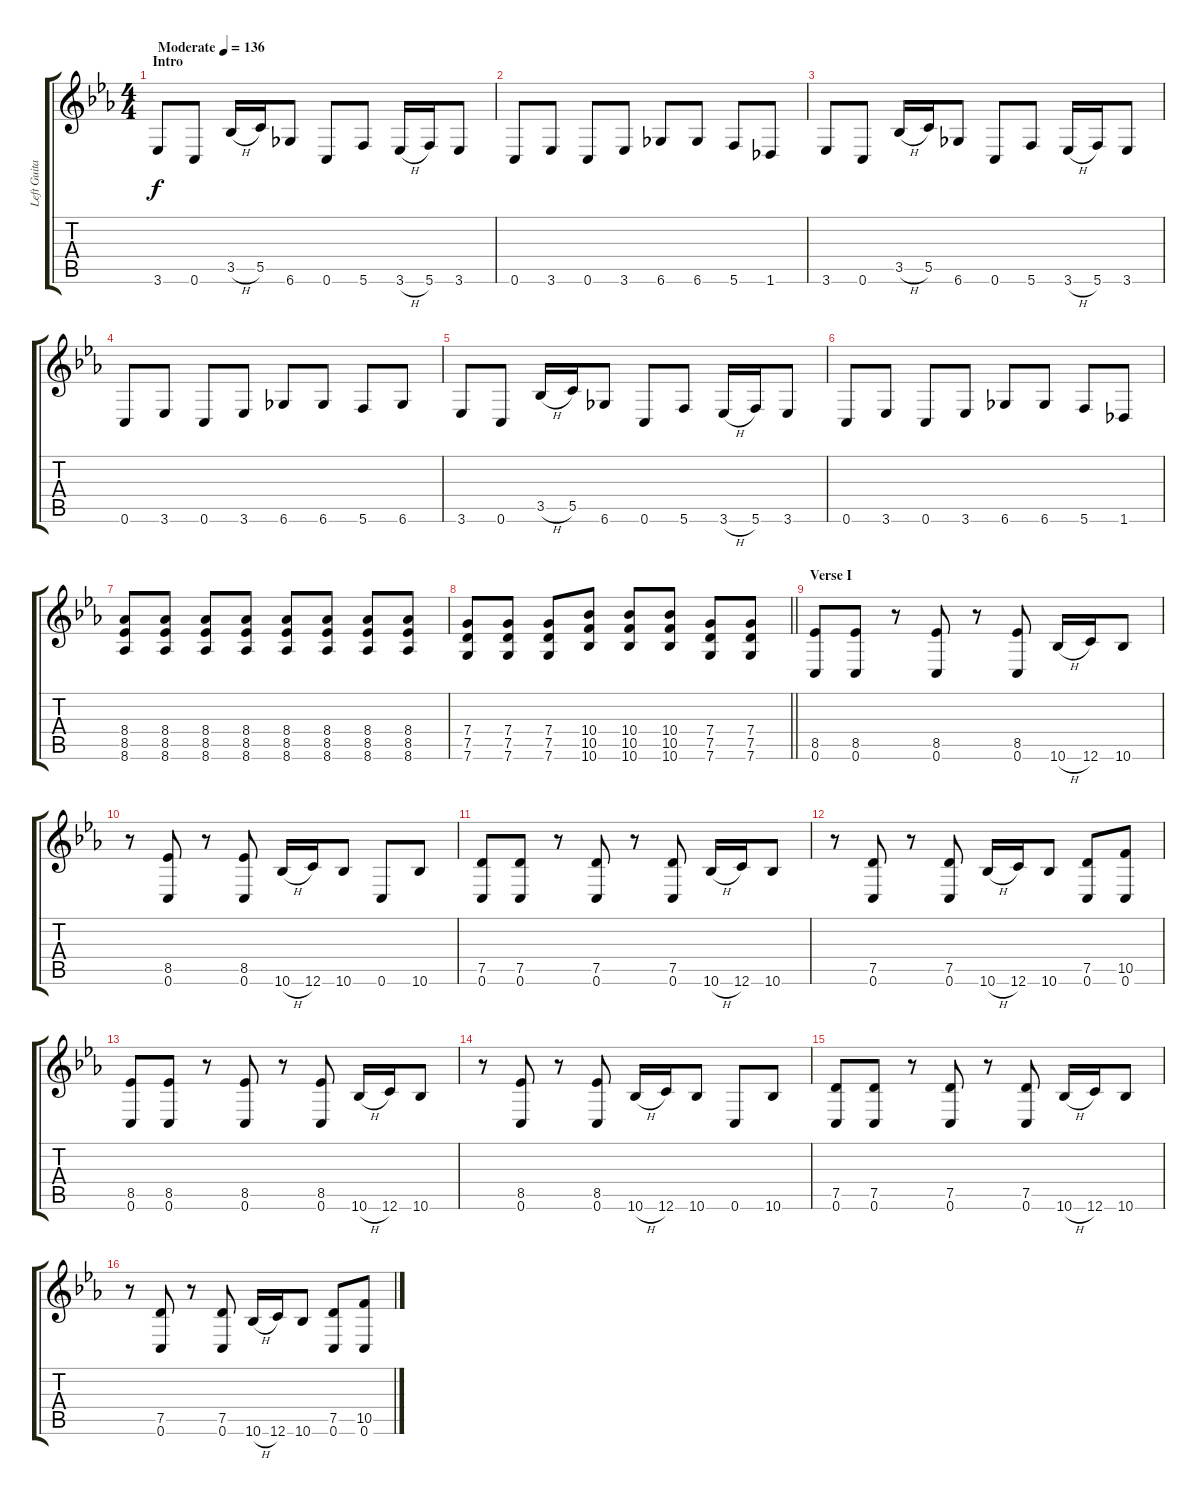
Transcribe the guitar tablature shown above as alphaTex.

\track ("Left Guitar" "Left Guita") {instrument overdrivenguitar}
\staff {score tabs}
\tuning (D4 A3 F3 C3 G2 C2) {hide}
\ts (4 4)
\section ("" "Intro")
\tempo (136 "Moderate")
\clef g2
\ks eb
3.6.8{dy f instrument overdrivenguitar} 0.6.8 3.5{h}.16 5.5.16 6.6.8 0.6.8 5.6.8 3.6{h}.16 5.6.16 3.6.8 |
0.6.8 3.6.8 0.6.8 3.6.8 6.6.8 6.6.8 5.6.8 1.6.8 |
3.6.8 0.6.8 3.5{h}.16 5.5.16 6.6.8 0.6.8 5.6.8 3.6{h}.16 5.6.16 3.6.8 |
0.6.8 3.6.8 0.6.8 3.6.8 6.6.8 6.6.8 5.6.8 6.6.8 |
3.6.8 0.6.8 3.5{h}.16 5.5.16 6.6.8 0.6.8 5.6.8 3.6{h}.16 5.6.16 3.6.8 |
0.6.8 3.6.8 0.6.8 3.6.8 6.6.8 6.6.8 5.6.8 1.6.8 |
(8.4 8.5 8.6).8 (8.4 8.5 8.6).8 (8.4 8.5 8.6).8 (8.4 8.5 8.6).8 (8.4 8.5 8.6).8 (8.4 8.5 8.6).8 (8.4 8.5 8.6).8 (8.4 8.5 8.6).8 |
\barLineRight lightlight
(7.4 7.5 7.6).8 (7.4 7.5 7.6).8 (7.4 7.5 7.6).8 (10.4 10.5 10.6).8 (10.4 10.5 10.6).8 (10.4 10.5 10.6).8 (7.4 7.5 7.6).8 (7.4 7.5 7.6).8 |
\section ("" "Verse I")
(8.5 0.6).8 (8.5 0.6).8 r.8 (8.5 0.6).8 r.8 (8.5 0.6).8 10.6{h}.16 12.6.16 10.6.8 |
r.8 (8.5 0.6).8 r.8 (8.5 0.6).8 10.6{h}.16 12.6.16 10.6.8 0.6.8 10.6.8 |
(7.5 0.6).8 (7.5 0.6).8 r.8 (7.5 0.6).8 r.8 (7.5 0.6).8 10.6{h}.16 12.6.16 10.6.8 |
r.8 (7.5 0.6).8 r.8 (7.5 0.6).8 10.6{h}.16 12.6.16 10.6.8 (7.5 0.6).8 (10.5 0.6).8 |
(8.5 0.6).8 (8.5 0.6).8 r.8 (8.5 0.6).8 r.8 (8.5 0.6).8 10.6{h}.16 12.6.16 10.6.8 |
r.8 (8.5 0.6).8 r.8 (8.5 0.6).8 10.6{h}.16 12.6.16 10.6.8 0.6.8 10.6.8 |
(7.5 0.6).8 (7.5 0.6).8 r.8 (7.5 0.6).8 r.8 (7.5 0.6).8 10.6{h}.16 12.6.16 10.6.8 |
r.8 (7.5 0.6).8 r.8 (7.5 0.6).8 10.6{h}.16 12.6.16 10.6.8 (7.5 0.6).8 (10.5 0.6).8
